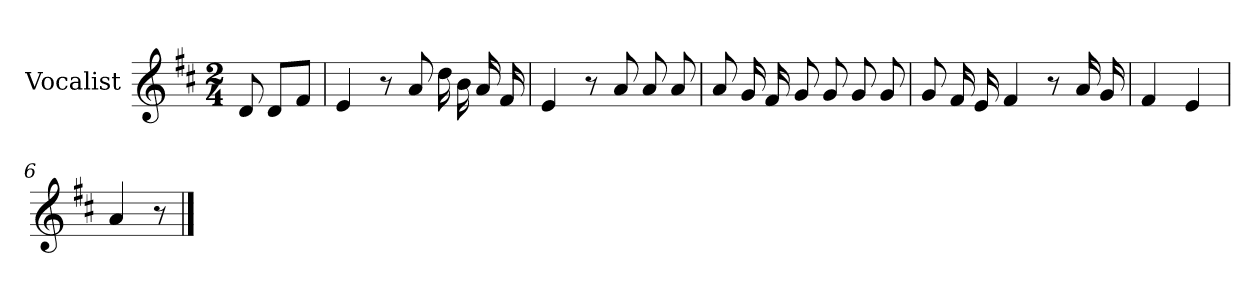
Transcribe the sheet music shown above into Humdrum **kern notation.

**kern
*part1
*staff1
*I"Vocalist
*k[f#c#]
*D:
*M2/4
=
8d
8dL
8f#J
=1
4e
8r
8a
16dd
16b
16a
16f#
=2
4e
8r
8a
8a
8a
=3
8a
16g
16f#
8g
8g
8g
8g
=4
8g
16f#
16e
4f#
8r
16a
16g
=5
4f#
4e
=6
4a
8r
==
*-
